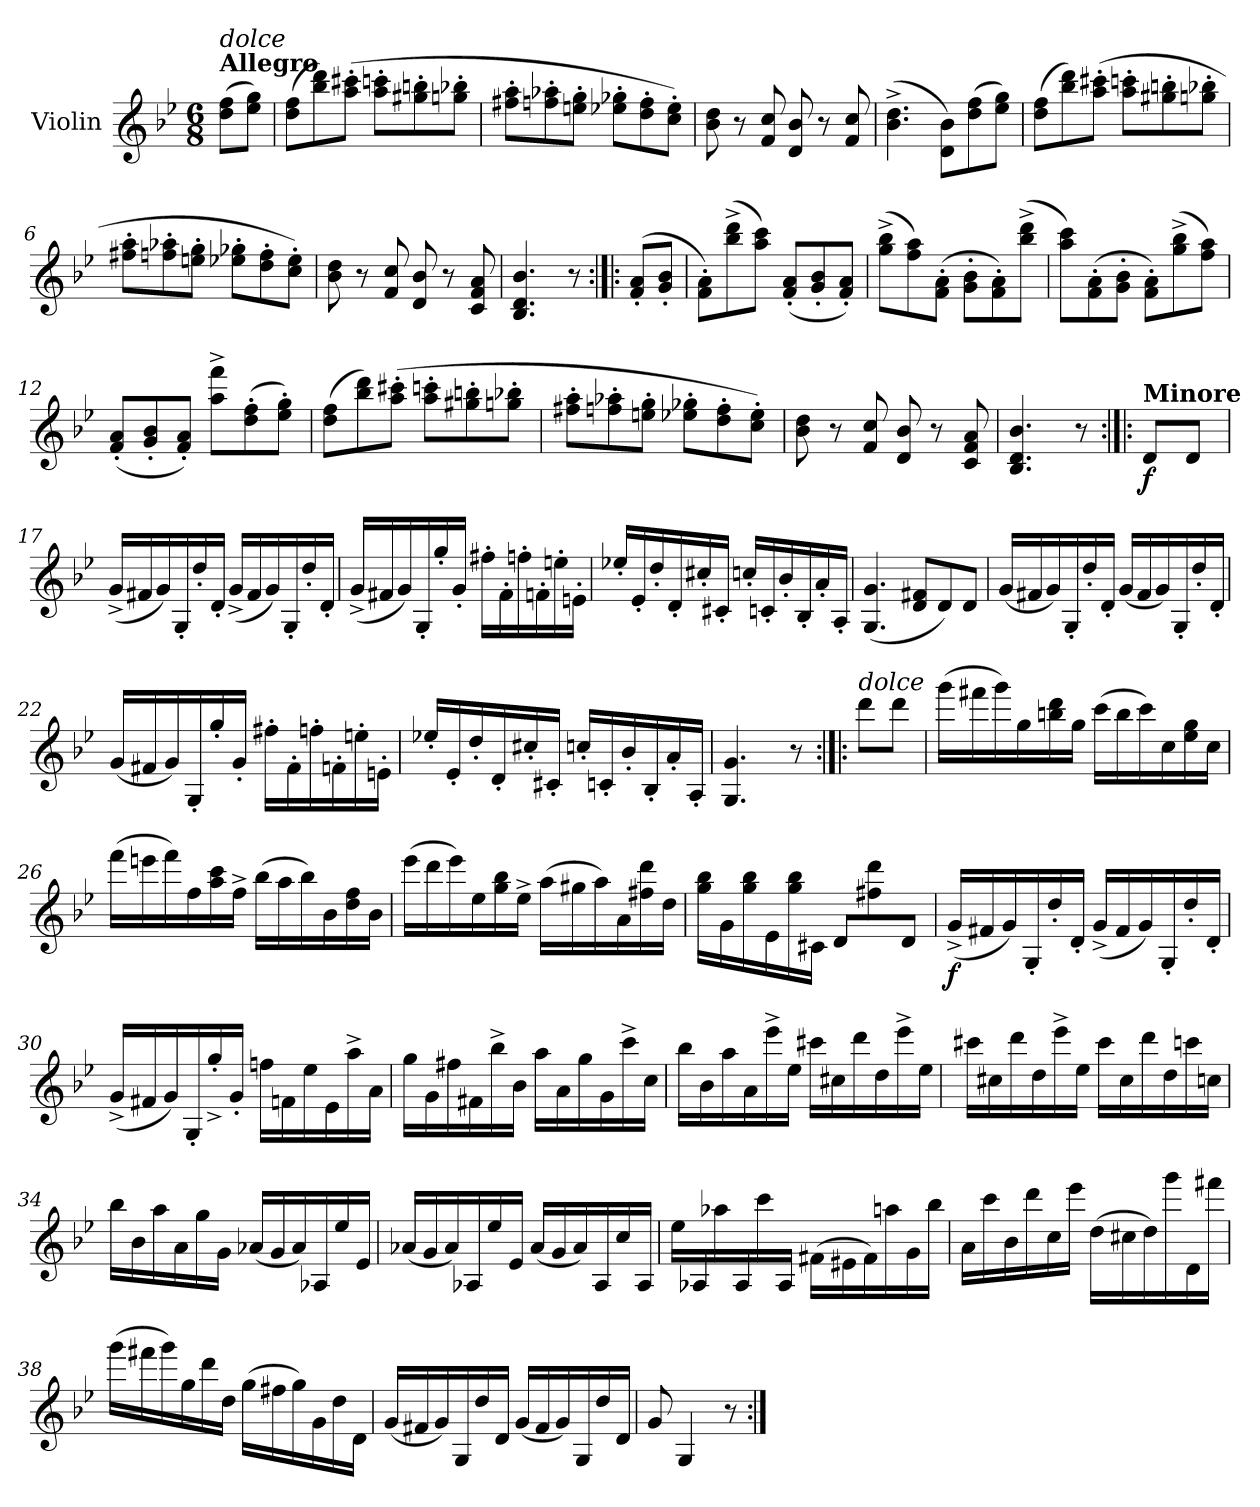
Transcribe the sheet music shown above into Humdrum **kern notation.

**kern	**dynam
*part1	*part1
*staff1	*staff1
*I"Violin	*
*I'Vln.	*
*clefG2	*
*k[b-e-]	*
*M6/8	*
=	=
!LO:TX:a:B:t=Allegro	!
!LO:TX:a:i:t=dolce	!
(8dd\ 8ff\L	.
8ee-\ 8gg\J)	.
=1	=1
(8dd\ 8ff\L	.
8bb-\ 8ddd\)	.
(8aa\' 8ccc#X\'J	.
8aa\' 8cccn\'L	.
8gg#X\' 8bbn\'	.
8ggn\' 8bb-X\'J	.
=2	=2
8ff#X\' 8aa\'L	.
8ffn\' 8aa-X\'	.
8een\' 8gg\'J	.
8ee-X\' 8gg-X\'L	.
8dd\' 8ff\'	.
8cc\' 8ee-\'J)	.
=3	=3
8b-\ 8dd\	.
8r	.
8f/ 8cc/	.
8d/ 8b-/	.
8r	.
8f/ 8cc/	.
=4	=4
(4.b-\^ 4.dd\^	.
8d\ 8b-\L)	.
(8dd\ 8ff\	.
8ee-\ 8gg\J)	.
=5	=5
(8dd\ 8ff\L	.
8bb-\ 8ddd\)	.
(8aa\' 8ccc#X\'J	.
8aa\' 8cccn\'L	.
8gg#X\' 8bbn\'	.
8ggn\' 8bb-X\'J	.
!!LO:LB:g=z
=6	=6
8ff#X\' 8aa\'L	.
8ffn\' 8aa-X\'	.
8een\' 8gg\'J	.
8ee-X\' 8gg-X\'L	.
8dd\' 8ff\'	.
8cc\' 8ee-\'J)	.
=7	=7
8b-\ 8dd\	.
8r	.
8f/ 8cc/	.
8d/ 8b-/	.
8r	.
8c/ 8f/ 8a/	.
=8	=8
4.B-/ 4.d/ 4.b-/	.
8r	.
=8X1:|!|:	=8X1:|!|:
(8f/' 8a/'L	.
8g/' 8b-/'J	.
=9	=9
8f\' 8a\'L)	.
(8bb-\^ 8ddd\^	.
8aa\ 8ccc\J)	.
(8f/' 8a/'L	.
8g/' 8b-/'	.
8f/' 8a/'J)	.
=10	=10
(8gg\^ 8bb-\^L	.
8ff\ 8aa\)	.
(8f\' 8a\'J	.
8g\' 8b-\'L	.
8f\' 8a\')	.
(8bb-\^ 8ddd\^J	.
!!LO:LB:g=z
=11	=11
8aa\ 8ccc\L)	.
(8f\' 8a\'	.
8g\' 8b-\'J	.
8f\' 8a\'L)	.
(8gg\^ 8bb-\^	.
8ff\ 8aa\J)	.
=12	=12
(8f/' 8a/'L	.
8g/' 8b-/'	.
8f/' 8a/'J)	.
8aa\^ 8fff\^L	.
(8dd\' 8ff\'	.
8ee-\' 8gg\'J)	.
=13	=13
(8dd\ 8ff\L	.
8bb-\ 8ddd\)	.
(8aa\' 8ccc#X\'J	.
8aa\' 8cccn\'L	.
8gg#X\' 8bbn\'	.
8ggn\' 8bb-X\'J	.
=14	=14
8ff#X\' 8aa\'L	.
8ffn\' 8aa-X\'	.
8een\' 8gg\'J	.
8ee-X\' 8gg-X\'L	.
8dd\' 8ff\'	.
8cc\' 8ee-\'J)	.
=15	=15
8b-\ 8dd\	.
8r	.
8f/ 8cc/	.
8d/ 8b-/	.
8r	.
8c/ 8f/ 8a/	.
=16	=16
4.B-/ 4.d/ 4.b-/	.
8r	.
!!LO:LB:g=z
=16X2:|!|:	=16X2:|!|:
!LO:TX:a:B:t=Minore	!
!	!LO:DY:b
8d/L	f
8d/J	.
=17	=17
(16g^/LL	.
16f#X/	.
16g/)	.
16G'/	.
16dd'/	.
16d'/JJ	.
(16g^/LL	.
16f#/	.
16g/)	.
16G'/	.
16dd'/	.
16d'/JJ	.
=18	=18
(16g^/LL	.
16f#X/	.
16g/)	.
16G'/	.
16gg'/	.
16g'/JJ	.
16ff#X'\LL	.
16f#'\	.
16ffn'\	.
16fn'\	.
16een'\	.
16en'\JJ	.
=19	=19
16ee-X'/LL	.
16e-'/	.
16dd'/	.
16d'/	.
16cc#X'/	.
16c#X'/JJ	.
16ccn'/LL	.
16cn'/	.
16b-'/	.
16B-'/	.
16a'/	.
16A'/JJ	.
=20	=20
(4.G/ 4.g/	.
8d/ 8f#X/L	.
8d/)	.
8d/J	.
!!LO:LB:g=z
=21	=21
(16g/LL	.
16f#X/	.
16g/)	.
16G'/	.
16dd'/	.
16d'/JJ	.
(16g/LL	.
16f#/	.
16g/)	.
16G'/	.
16dd'/	.
16d'/JJ	.
=22	=22
(16g/LL	.
16f#X/	.
16g/)	.
16G'/	.
16gg'/	.
16g'/JJ	.
16ff#X'\LL	.
16f#'\	.
16ffn'\	.
16fn'\	.
16een'\	.
16en'\JJ	.
=23	=23
16ee-X'/LL	.
16e-'/	.
16dd'/	.
16d'/	.
16cc#X'/	.
16c#X'/JJ	.
16ccn'/LL	.
16cn'/	.
16b-'/	.
16B-'/	.
16a'/	.
16A'/JJ	.
=24	=24
4.G/ 4.g/	.
8r	.
!!LO:LB:g=z
=24X3:|!|:	=24X3:|!|:
!LO:TX:a:i:t=dolce	!
8ddd\L	.
8ddd\J	.
=25	=25
(16ggg\LL	.
16fff#X\	.
16ggg\)	.
16gg\	.
16bbn\ 16ddd\	.
16gg\JJ	.
(16ccc\LL	.
16bb\	.
16ccc\)	.
16cc\	.
16ee-\ 16gg\	.
16cc\JJ	.
=26	=26
(16fff\LL	.
16eeen\	.
16fff\)	.
16ff\	.
16aa\ 16ccc\	.
16ff^\JJ	.
(16bb-\LL	.
16aa\	.
16bb-\)	.
16b-\	.
16dd\ 16ff\	.
16b-\JJ	.
=27	=27
(16eee-\LL	.
16ddd\	.
16eee-\)	.
16ee-\	.
16gg\ 16bb-\	.
16ee-^\JJ	.
(16aa\LL	.
16gg#X\	.
16aa\)	.
16a\	.
16ff#X\ 16ddd\	.
16dd\JJ	.
!!LO:LB:g=z
=28	=28
16gg\ 16bb-\LL	.
16g\	.
16gg\ 16bb-\	.
16e-\	.
16gg\ 16bb-\	.
16c#X\JJ	.
8d/L	.
8ff#X\ 8ddd\	.
8d/J	.
=29	=29
!	!LO:DY:b
(16g^/LL	f
16f#X/	.
16g/)	.
16G'/	.
16dd'/	.
16d'/JJ	.
(16g^/LL	.
16f#/	.
16g/)	.
16G'/	.
16dd'/	.
16d'/JJ	.
=30	=30
(16g^/LL	.
16f#X/	.
16g/)	.
16G'/	.
16gg'^/	.
16g'/JJ	.
16ffn\LL	.
16fn\	.
16ee-\	.
16e-\	.
16aa^\	.
16a\JJ	.
!!LO:LB:g=z
=31	=31
16gg\LL	.
16g\	.
16ff#X\	.
16f#X\	.
16bb-^\	.
16b-\JJ	.
16aa\LL	.
16a\	.
16gg\	.
16g\	.
16ccc^\	.
16cc\JJ	.
=32	=32
16bb-\LL	.
16b-\	.
16aa\	.
16a\	.
16eee-^\	.
16ee-\JJ	.
16ccc#X\LL	.
16cc#X\	.
16ddd\	.
16dd\	.
16eee-^\	.
16ee-\JJ	.
=33	=33
16ccc#X\LL	.
16cc#X\	.
16ddd\	.
16dd\	.
16eee-^\	.
16ee-\JJ	.
16ccc#\LL	.
16cc#\	.
16ddd\	.
16dd\	.
16cccn\	.
16ccn\JJ	.
!!LO:LB:g=z
=34	=34
16bb-\LL	.
16b-\	.
16aa\	.
16a\	.
16gg\	.
16g\JJ	.
(16a-X/LL	.
16g/	.
16a-/)	.
16A-X/	.
16ee-/	.
16e-/JJ	.
=35	=35
(16a-X/LL	.
16g/	.
16a-/)	.
16A-X/	.
16ee-/	.
16e-/JJ	.
(16a-/LL	.
16g/	.
16a-/)	.
16A-/	.
16cc/	.
16A-/JJ	.
=36	=36
16ee-\LL	.
16A-X/	.
16aa-X\	.
16A-/	.
16ccc\	.
16A-/JJ	.
(16f#X\LL	.
16e#X\	.
16f#\)	.
16aan\	.
16g\	.
16bb-\JJ	.
!!LO:LB:g=z
=37	=37
16a\LL	.
16ccc\	.
16b-\	.
16ddd\	.
16cc\	.
16eee-\JJ	.
(16dd\LL	.
16cc#X\	.
16dd\)	.
16ggg\	.
16d\	.
16fff#X\JJ	.
=38	=38
(16ggg\LL	.
16fff#X\	.
16ggg\)	.
16gg\	.
16ddd\	.
16dd\JJ	.
(16gg\LL	.
16ff#X\	.
16gg\)	.
16g\	.
16dd\	.
16d\JJ	.
=39	=39
(16g/LL	.
16f#X/	.
16g/)	.
16G/	.
16dd/	.
16d/JJ	.
(16g/LL	.
16f#/	.
16g/)	.
16G/	.
16dd/	.
16d/JJ	.
=40	=40
8g/	.
4G/	.
8r	.
=:|!	=:|!
*-	*-
